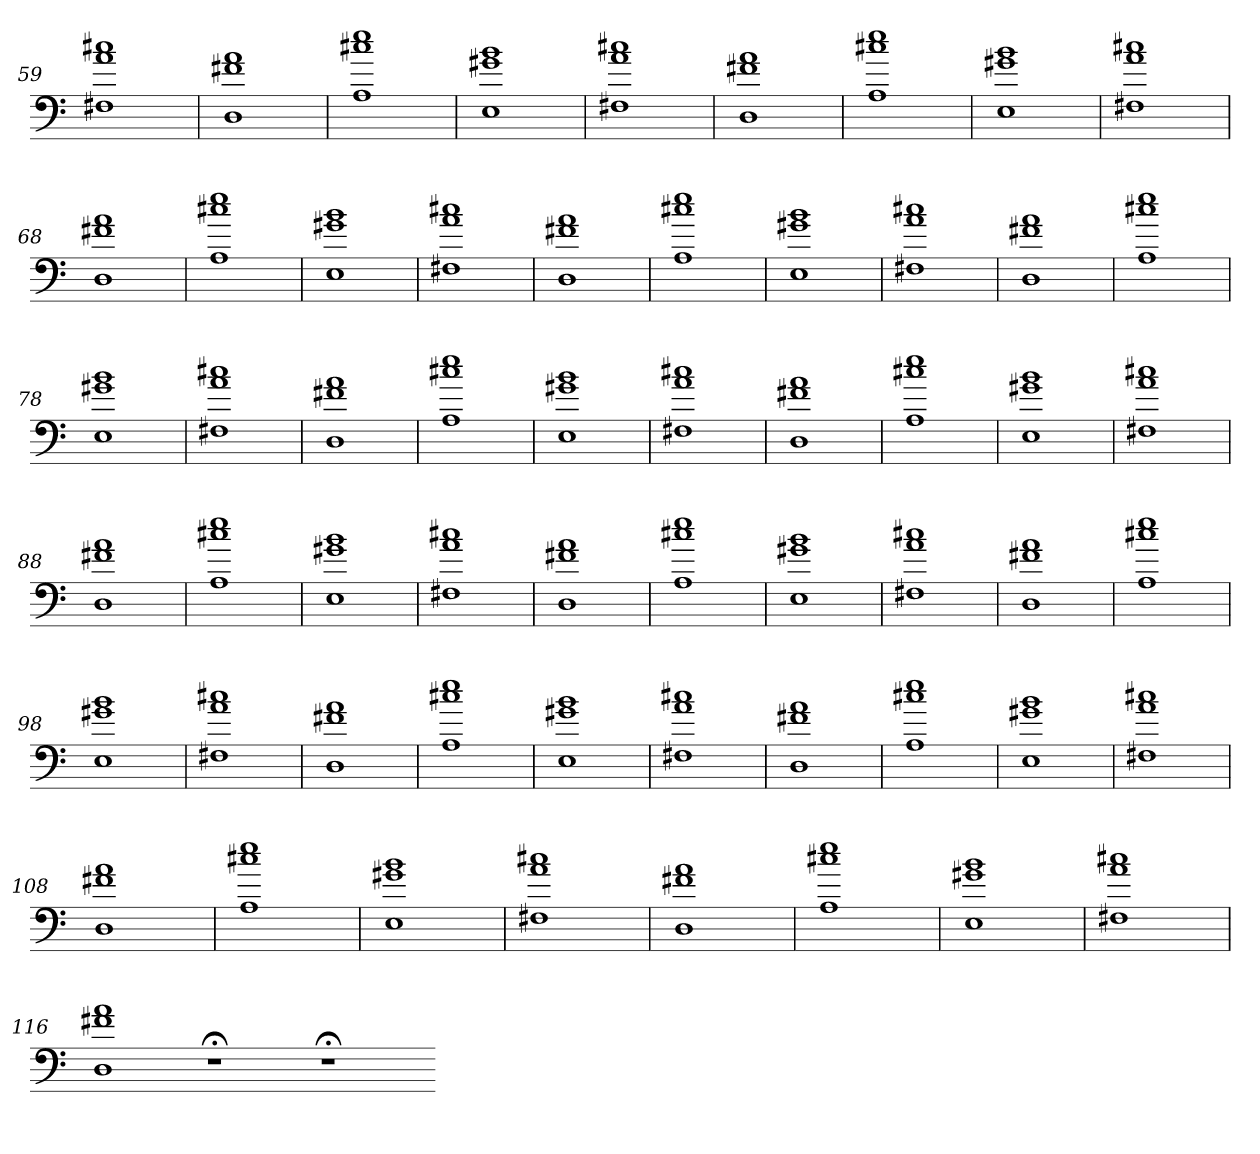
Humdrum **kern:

**kern
*part1
*staff1
=59
1F#X 1a 1cc#X
=60
1D 1f#X 1a
=61
1A 1cc#X 1ee
=62
1E 1g#X 1b
=63
1F#X 1a 1cc#X
=64
1D 1f#X 1a
=65
1A 1cc#X 1ee
=66
1E 1g#X 1b
=67
1F#X 1a 1cc#X
=68
1D 1f#X 1a
=69
1A 1cc#X 1ee
=70
1E 1g#X 1b
=71
1F#X 1a 1cc#X
=72
1D 1f#X 1a
=73
1A 1cc#X 1ee
=74
1E 1g#X 1b
=75
1F#X 1a 1cc#X
=76
1D 1f#X 1a
=77
1A 1cc#X 1ee
=78
1E 1g#X 1b
=79
1F#X 1a 1cc#X
=80
1D 1f#X 1a
=81
1A 1cc#X 1ee
=82
1E 1g#X 1b
=83
1F#X 1a 1cc#X
=84
1D 1f#X 1a
=85
1A 1cc#X 1ee
=86
1E 1g#X 1b
=87
1F#X 1a 1cc#X
=88
1D 1f#X 1a
=89
1A 1cc#X 1ee
=90
1E 1g#X 1b
=91
1F#X 1a 1cc#X
=92
1D 1f#X 1a
=93
1A 1cc#X 1ee
=94
1E 1g#X 1b
=95
1F#X 1a 1cc#X
=96
1D 1f#X 1a
=97
1A 1cc#X 1ee
=98
1E 1g#X 1b
=99
1F#X 1a 1cc#X
=100
1D 1f#X 1a
=101
1A 1cc#X 1ee
=102
1E 1g#X 1b
=103
1F#X 1a 1cc#X
=104
1D 1f#X 1a
=105
1A 1cc#X 1ee
=106
1E 1g#X 1b
=107
1F#X 1a 1cc#X
=108
1D 1f#X 1a
=109
1A 1cc#X 1ee
=110
1E 1g#X 1b
=111
1F#X 1a 1cc#X
=112
1D 1f#X 1a
=113
1A 1cc#X 1ee
=114
1E 1g#X 1b
=115
1F#X 1a 1cc#X
=116
1D 1f#X 1a
1r;<
1r;<
=-
*-
